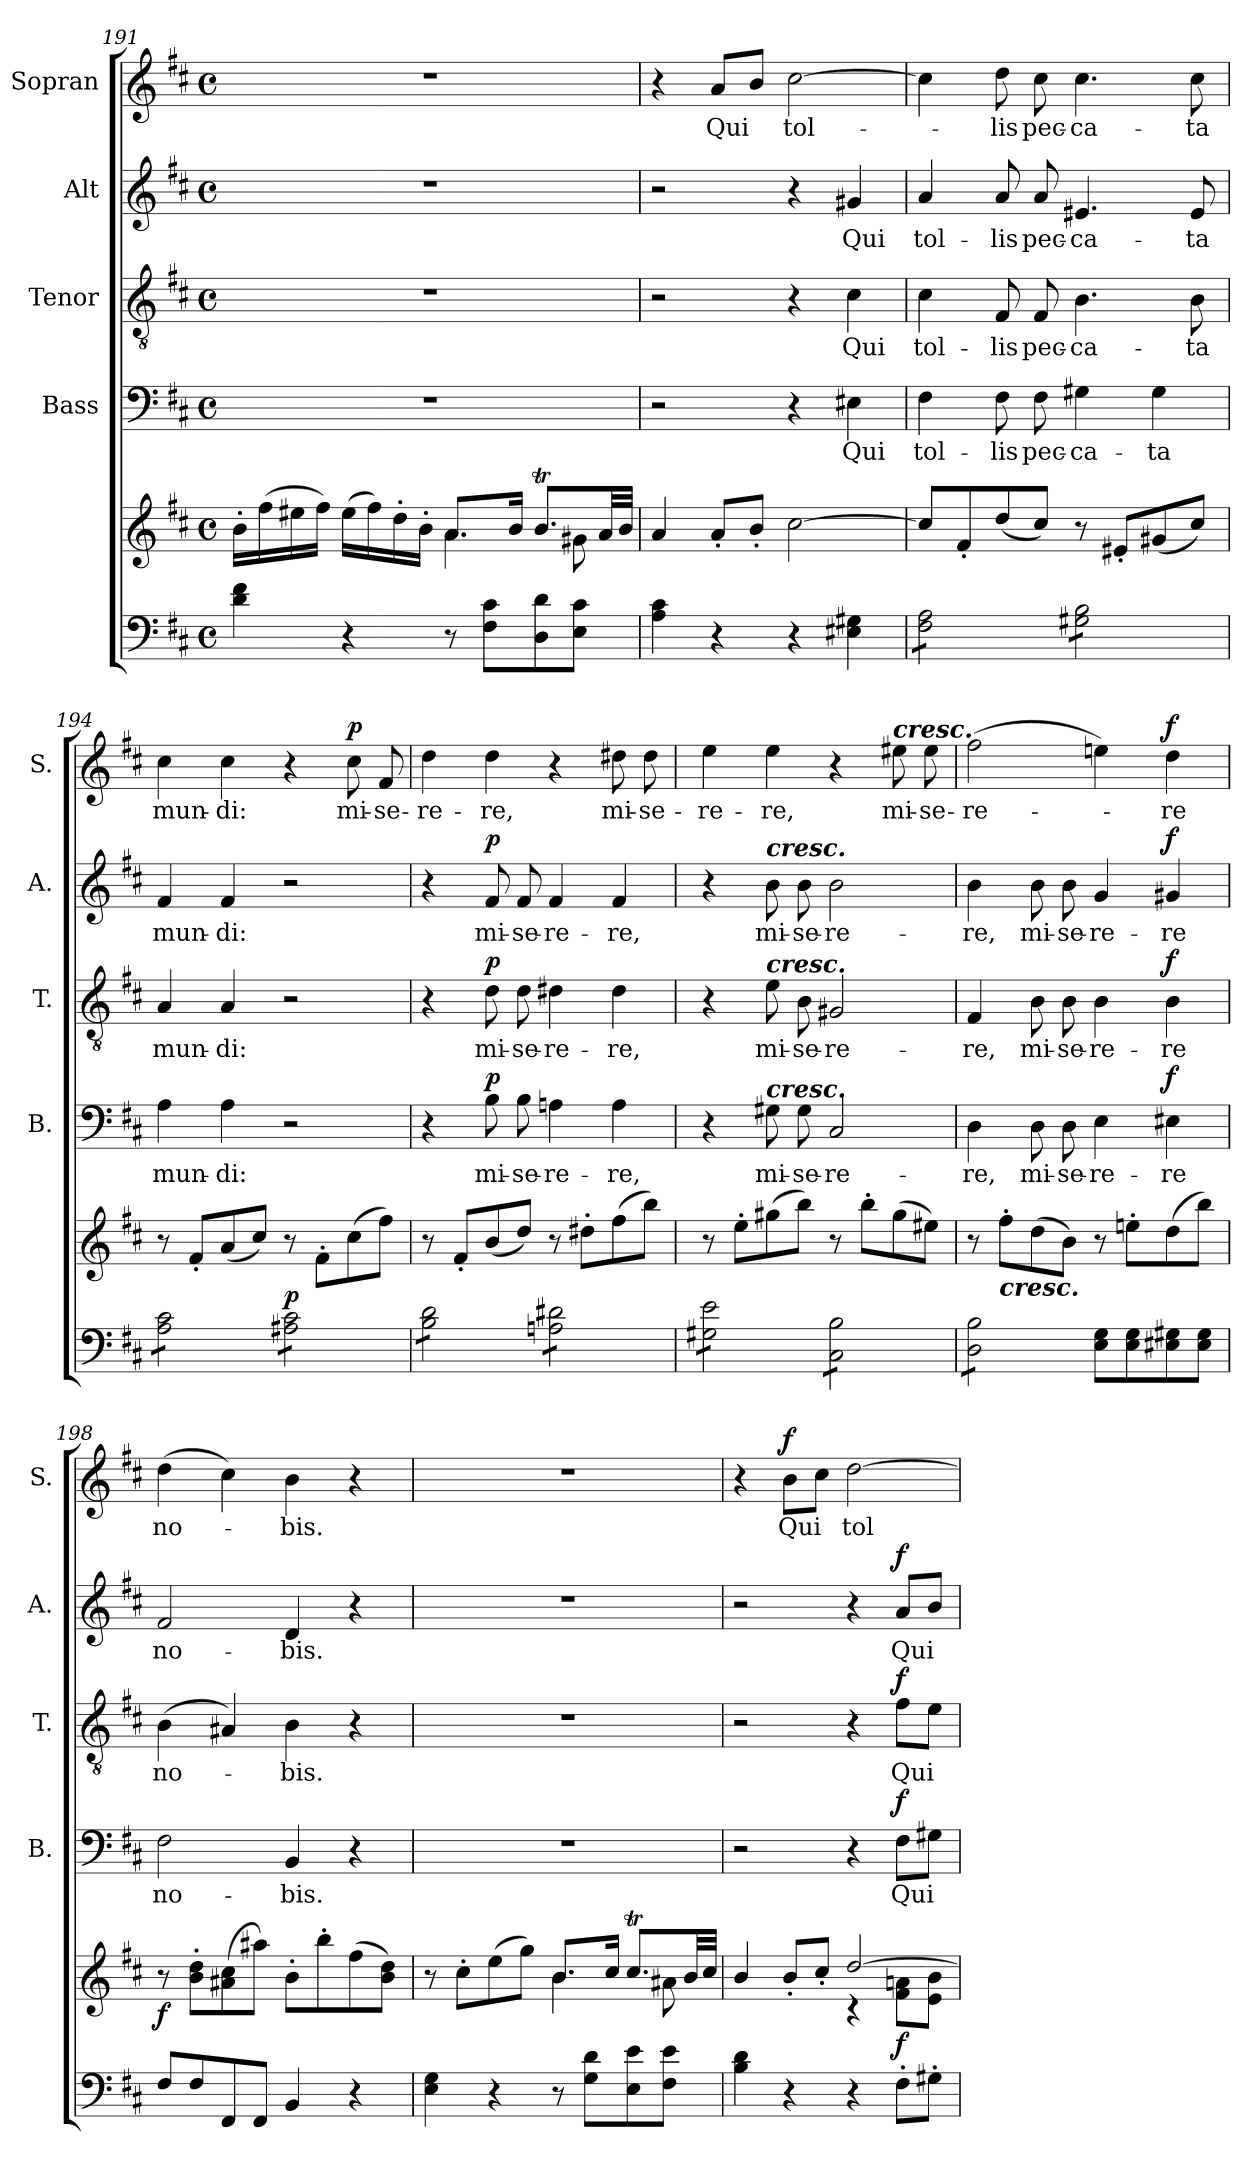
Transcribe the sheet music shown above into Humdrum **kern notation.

**kern	**kern	**dynam	**kern	**text	**dynam	**kern	**text	**dynam	**kern	**text	**dynam	**kern	**text	**dynam
*part5	*part5	*part5	*part4	*part4	*part4	*part3	*part3	*part3	*part2	*part2	*part2	*part1	*part1	*part1
*staff6	*staff5	*staff5/6	*staff4	*staff4	*staff4	*staff3	*staff3	*staff3	*staff2	*staff2	*staff2	*staff1	*staff1	*staff1
*	*	*	*I"Bass	*	*	*I"Tenor	*	*	*I"Alt	*	*	*I"Sopran	*	*
*	*	*	*I'B.	*	*	*I'T.	*	*	*I'A.	*	*	*I'S.	*	*
*clefF4	*clefG2	*	*clefF4	*	*	*clefGv2	*	*	*clefG2	*	*	*clefG2	*	*
*k[f#c#]	*k[f#c#]	*	*k[f#c#]	*	*	*k[f#c#]	*	*	*k[f#c#]	*	*	*k[f#c#]	*	*
*D:	*D:	*	*D:	*	*	*D:	*	*	*D:	*	*	*D:	*	*
*M4/4	*M4/4	*	*M4/4	*	*	*M4/4	*	*	*M4/4	*	*	*M4/4	*	*
*met(c)	*met(c)	*	*met(c)	*	*	*met(c)	*	*	*met(c)	*	*	*met(c)	*	*
=191	=191	=191	=191	=191	=191	=191	=191	=191	=191	=191	=191	=191	=191	=191
*	*^	*	*	*	*	*	*	*	*	*	*	*	*	*
4d\ 4f#\	16b'>\LL	2ryy	.	1r	.	.	1r	.	.	1r	.	.	1r	.	.
.	(>16ff#\	.	.	.	.	.	.	.	.	.	.	.	.	.	.
.	16ee#X\	.	.	.	.	.	.	.	.	.	.	.	.	.	.
.	16ff#\JJ)	.	.	.	.	.	.	.	.	.	.	.	.	.	.
4r	(>16ee#\LL	.	.	.	.	.	.	.	.	.	.	.	.	.	.
.	16ff#\)	.	.	.	.	.	.	.	.	.	.	.	.	.	.
.	16dd'>\	.	.	.	.	.	.	.	.	.	.	.	.	.	.
.	16b'>\JJ	.	.	.	.	.	.	.	.	.	.	.	.	.	.
8r	8.a/L	4.a\	.	.	.	.	.	.	.	.	.	.	.	.	.
8F#\ 8c#\L	.	.	.	.	.	.	.	.	.	.	.	.	.	.	.
.	16b/Jk	.	.	.	.	.	.	.	.	.	.	.	.	.	.
8D\ 8d\	8.bT/L	.	.	.	.	.	.	.	.	.	.	.	.	.	.
8E\ 8c#\J	.	8g#X\	.	.	.	.	.	.	.	.	.	.	.	.	.
.	32a/LL	.	.	.	.	.	.	.	.	.	.	.	.	.	.
.	32b/JJJ	.	.	.	.	.	.	.	.	.	.	.	.	.	.
*	*v	*v	*	*	*	*	*	*	*	*	*	*	*	*	*
=192	=192	=192	=192	=192	=192	=192	=192	=192	=192	=192	=192	=192	=192	=192
4A\ 4c#\	4a/	.	2r	.	.	2r	.	.	2r	.	.	4r	.	.
!	!	!	!	!	!	!	!	!	!	!	!	!	!LO:LY:b	!
4r	8a'</L	.	.	.	.	.	.	.	.	.	.	8a/L	Qui	.
.	8b'</J	.	.	.	.	.	.	.	.	.	.	8b/J	.	.
!	!	!	!	!	!	!	!	!	!	!	!	!	!LO:LY:b	!
4r	[2cc#\	.	4r	.	.	4r	.	.	4r	.	.	[2cc#\	tol-	.
!	!	!	!	!LO:LY:b	!	!	!LO:LY:b	!	!	!LO:LY:b	!	!	!	!
4E#X\ 4G#X\	.	.	4E#X\	Qui	.	4c#\	Qui	.	4g#X/	Qui	.	.	.	.
=193	=193	=193	=193	=193	=193	=193	=193	=193	=193	=193	=193	=193	=193	=193
!	!	!	!	!LO:LY:b	!	!	!LO:LY:b	!	!	!LO:LY:b	!	!	!	!
*tremolo	*	*	*	*	*	*	*	*	*	*	*	*	*	*
8F#\ 8A\L	8cc#/L]	.	4F#\	tol-	.	4c#\	tol-	.	4a/	tol-	.	4cc#\]	.	.
8F#\ 8A\	8f#'</	.	.	.	.	.	.	.	.	.	.	.	.	.
!	!	!	!	!LO:LY:b	!	!	!LO:LY:b	!	!	!LO:LY:b	!	!	!LO:LY:b	!
8F#\ 8A\	(<8dd/	.	8F#\	-lis	.	8F#/	-lis	.	8a/	-lis	.	8dd\	-lis	.
!	!	!	!	!LO:LY:b	!	!	!LO:LY:b	!	!	!LO:LY:b	!	!	!LO:LY:b	!
8F#\ 8A\J	8cc#/J)	.	8F#\	pec-	.	8F#/	pec-	.	8a/	pec-	.	8cc#\	pec-	.
!	!	!	!	!LO:LY:b	!	!	!LO:LY:b	!	!	!LO:LY:b	!	!	!LO:LY:b	!
8G#X\ 8B\L	8r	.	4G#X\	-ca-	.	4.B\	-ca-	.	4.e#X/	-ca-	.	4.cc#\	-ca-	.
8G#X\ 8B\	8e#X'</L	.	.	.	.	.	.	.	.	.	.	.	.	.
!	!	!	!	!LO:LY:b	!	!	!	!	!	!	!	!	!	!
8G#X\ 8B\	(<8g#X/	.	4G#\	-ta	.	.	.	.	.	.	.	.	.	.
!	!	!	!	!	!	!	!LO:LY:b	!	!	!LO:LY:b	!	!	!LO:LY:b	!
8G#X\ 8B\J	8cc#/J)	.	.	.	.	8B\	-ta	.	8e#/	-ta	.	8cc#\	-ta	.
!!LO:LB:g=z
=194	=194	=194	=194	=194	=194	=194	=194	=194	=194	=194	=194	=194	=194	=194
!	!	!	!	!LO:LY:b	!	!	!LO:LY:b	!	!	!LO:LY:b	!	!	!LO:LY:b	!
8A\ 8c#\L	8r	.	4A\	mun-	.	4A/	mun-	.	4f#/	mun-	.	4cc#\	mun-	.
8A\ 8c#\	8f#'</L	.	.	.	.	.	.	.	.	.	.	.	.	.
!	!	!	!	!LO:LY:b	!	!	!LO:LY:b	!	!	!LO:LY:b	!	!	!LO:LY:b	!
8A\ 8c#\	(<8a/	.	4A\	-di:	.	4A/	-di:	.	4f#/	-di:	.	4cc#\	-di:	.
8A\ 8c#\J	8cc#/J)	.	.	.	.	.	.	.	.	.	.	.	.	.
!	!	!LO:DY:a=2	!	!	!	!	!	!	!	!	!	!	!	!
8A#X\ 8c#\L	8r	p	2r	.	.	2r	.	.	2r	.	.	4r	.	.
8A#X\ 8c#\	8f#'>\L	.	.	.	.	.	.	.	.	.	.	.	.	.
!	!	!	!	!	!	!	!	!	!	!	!	!	!LO:LY:b	!LO:DY:a
8A#X\ 8c#\	(>8cc#\	.	.	.	.	.	.	.	.	.	.	8cc#\	mi-	p
!	!	!	!	!	!	!	!	!	!	!	!	!	!LO:LY:b	!
8A#X\ 8c#\J	8ff#\J)	.	.	.	.	.	.	.	.	.	.	8f#/	-se-	.
=195	=195	=195	=195	=195	=195	=195	=195	=195	=195	=195	=195	=195	=195	=195
!	!	!	!	!	!	!	!	!	!	!	!	!	!LO:LY:b	!
8B\ 8d\L	8r	.	4r	.	.	4r	.	.	4r	.	.	4dd\	-re-	.
8B\ 8d\	8f#'</L	.	.	.	.	.	.	.	.	.	.	.	.	.
!	!	!	!	!LO:LY:b	!LO:DY:a	!	!LO:LY:b	!LO:DY:a	!	!LO:LY:b	!LO:DY:a	!	!LO:LY:b	!
8B\ 8d\	(<8b/	.	8B\	mi-	p	8d\	mi-	p	8f#/	mi-	p	4dd\	-re,	.
!	!	!	!	!LO:LY:b	!	!	!LO:LY:b	!	!	!LO:LY:b	!	!	!	!
8B\ 8d\J	8dd/J)	.	8B\	-se-	.	8d\	-se-	.	8f#/	-se-	.	.	.	.
!	!	!	!	!LO:LY:b	!	!	!LO:LY:b	!	!	!LO:LY:b	!	!	!	!
8An\ 8d#X\L	8r	.	4An\	-re-	.	4d#X\	-re-	.	4f#/	-re-	.	4r	.	.
8An\ 8d#X\	8dd#X'>\L	.	.	.	.	.	.	.	.	.	.	.	.	.
!	!	!	!	!LO:LY:b	!	!	!LO:LY:b	!	!	!LO:LY:b	!	!	!LO:LY:b	!
8An\ 8d#X\	(>8ff#\	.	4A\	-re,	.	4d#\	-re,	.	4f#/	-re,	.	8dd#X\	mi-	.
!	!	!	!	!	!	!	!	!	!	!	!	!	!LO:LY:b	!
8An\ 8d#X\J	8bb\J)	.	.	.	.	.	.	.	.	.	.	8dd#\	-se-	.
=196	=196	=196	=196	=196	=196	=196	=196	=196	=196	=196	=196	=196	=196	=196
!	!	!	!	!	!	!	!	!	!	!	!	!	!LO:LY:b	!
8G#X\ 8e\L	8r	.	4r	.	.	4r	.	.	4r	.	.	4ee\	-re-	.
8G#X\ 8e\	8ee'>\L	.	.	.	.	.	.	.	.	.	.	.	.	.
!	!	!	!	!	!	!	!	!	!LO:TX:a:Bi:t=cresc.	!	!	!	!	!
!	!	!	!	!	!	!LO:TX:a:Bi:t=cresc.	!	!	!	!	!	!	!	!
!	!	!	!LO:TX:a:Bi:t=cresc.	!	!	!	!	!	!	!	!	!	!	!
!	!	!	!	!LO:LY:b	!	!	!LO:LY:b	!	!	!LO:LY:b	!	!	!LO:LY:b	!
8G#X\ 8e\	(>8gg#X\	.	8G#X\	mi-	.	8e\	mi-	.	8b\	mi-	.	4ee\	-re,	.
!	!	!	!	!LO:LY:b	!	!	!LO:LY:b	!	!	!LO:LY:b	!	!	!	!
8G#X\ 8e\J	8bb\J)	.	8G#\	-se-	.	8B\	-se-	.	8b\	-se-	.	.	.	.
!	!	!	!	!LO:LY:b	!	!	!LO:LY:b	!	!	!LO:LY:b	!	!	!	!
8C#\ 8B\L	8r	.	2C#/	-re-	.	2G#X/	-re-	.	2b\	-re-	.	4r	.	.
8C#\ 8B\	8bb'>\L	.	.	.	.	.	.	.	.	.	.	.	.	.
!	!	!	!	!	!	!	!	!	!	!	!	!LO:TX:a:Bi:t=cresc.	!	!
!	!	!	!	!	!	!	!	!	!	!	!	!	!LO:LY:b	!
8C#\ 8B\	(>8gg#\	.	.	.	.	.	.	.	.	.	.	8ee#X\	mi-	.
!	!	!	!	!	!	!	!	!	!	!	!	!	!LO:LY:b	!
8C#\ 8B\J	8ee#X\J)	.	.	.	.	.	.	.	.	.	.	8ee#\	-se-	.
=197	=197	=197	=197	=197	=197	=197	=197	=197	=197	=197	=197	=197	=197	=197
!	!	!	!	!LO:LY:b	!	!	!LO:LY:b	!	!	!LO:LY:b	!	!	!LO:LY:b	!
8D\ 8B\L	8r	.	4D\	-re,	.	4F#/	-re,	.	4b\	-re,	.	(>2ff#\	-re-	.
!	!LO:TX:b:Bi:t=cresc.	!	!	!	!	!	!	!	!	!	!	!	!	!
8D\ 8B\	8ff#'>\L	.	.	.	.	.	.	.	.	.	.	.	.	.
!	!	!	!	!LO:LY:b	!	!	!LO:LY:b	!	!	!LO:LY:b	!	!	!	!
8D\ 8B\	(>8dd\	.	8D\	mi-	.	8B\	mi-	.	8b\	mi-	.	.	.	.
!	!	!	!	!LO:LY:b	!	!	!LO:LY:b	!	!	!LO:LY:b	!	!	!	!
8D\ 8B\J	8b\J)	.	8D\	-se-	.	8B\	-se-	.	8b\	-se-	.	.	.	.
*Xtremolo	*	*	*	*	*	*	*	*	*	*	*	*	*	*
!	!	!	!	!LO:LY:b	!	!	!LO:LY:b	!	!	!LO:LY:b	!	!	!	!
8E\ 8G\L	8r	.	4E\	-re-	.	4B\	-re-	.	4g/	-re-	.	4een\)	.	.
8E\ 8G\	8een'>\L	.	.	.	.	.	.	.	.	.	.	.	.	.
!	!	!	!	!LO:LY:b	!LO:DY:a	!	!LO:LY:b	!LO:DY:a	!	!LO:LY:b	!LO:DY:a	!	!LO:LY:b	!LO:DY:a
8E#X\ 8G#X\	(>8dd\	.	4E#X\	-re	f	4B\	-re	f	4g#X/	-re	f	4dd\	-re	f
8E#\ 8G#\J	8bb\J)	.	.	.	.	.	.	.	.	.	.	.	.	.
!!LO:PB:g=z
=198	=198	=198	=198	=198	=198	=198	=198	=198	=198	=198	=198	=198	=198	=198
!	!	!LO:DY:b	!	!LO:LY:b	!	!	!LO:LY:b	!	!	!LO:LY:b	!	!	!LO:LY:b	!
8F#/L	8r	f	2F#\	no-	.	(>4B\	no-	.	2f#/	no-	.	(>4dd\	no-	.
8F#/	8b\'> 8dd\'>L	.	.	.	.	.	.	.	.	.	.	.	.	.
8FF#/	(>8a#X\ 8cc#\	.	.	.	.	4A#X/)	.	.	.	.	.	4cc#\)	.	.
8FF#/J	8aa#X\J)	.	.	.	.	.	.	.	.	.	.	.	.	.
!	!	!	!	!LO:LY:b	!	!	!LO:LY:b	!	!	!LO:LY:b	!	!	!LO:LY:b	!
4BB/	8b'>\L	.	4BB/	-bis.	.	4B\	-bis.	.	4d/	-bis.	.	4b\	-bis.	.
.	8bb'>\	.	.	.	.	.	.	.	.	.	.	.	.	.
4r	(>8ff#\	.	4r	.	.	4r	.	.	4r	.	.	4r	.	.
.	8b\ 8dd\J)	.	.	.	.	.	.	.	.	.	.	.	.	.
=199	=199	=199	=199	=199	=199	=199	=199	=199	=199	=199	=199	=199	=199	=199
*	*^	*	*	*	*	*	*	*	*	*	*	*	*	*
4E\ 4G\	8r	2ryy	.	1r	.	.	1r	.	.	1r	.	.	1r	.	.
.	8cc#'>\L	.	.	.	.	.	.	.	.	.	.	.	.	.	.
4r	(>8ee\	.	.	.	.	.	.	.	.	.	.	.	.	.	.
.	8gg\J)	.	.	.	.	.	.	.	.	.	.	.	.	.	.
8r	8.b/L	4.b\	.	.	.	.	.	.	.	.	.	.	.	.	.
8G\ 8d\L	.	.	.	.	.	.	.	.	.	.	.	.	.	.	.
.	16cc#/Jk	.	.	.	.	.	.	.	.	.	.	.	.	.	.
8E\ 8e\	8.cc#t/L	.	.	.	.	.	.	.	.	.	.	.	.	.	.
8F#\ 8e\J	.	8a#X\	.	.	.	.	.	.	.	.	.	.	.	.	.
.	32b/LL	.	.	.	.	.	.	.	.	.	.	.	.	.	.
.	32cc#/JJJ	.	.	.	.	.	.	.	.	.	.	.	.	.	.
=200	=200	=200	=200	=200	=200	=200	=200	=200	=200	=200	=200	=200	=200	=200	=200
4B\ 4d\	4b/	2ryy	.	2r	.	.	2r	.	.	2r	.	.	4r	.	.
!	!	!	!	!	!	!	!	!	!	!	!	!	!	!LO:LY:b	!LO:DY:a
4r	8b'>/L	.	.	.	.	.	.	.	.	.	.	.	8b\L	Qui	f
.	8cc#'>/J	.	.	.	.	.	.	.	.	.	.	.	8cc#\J	.	.
!	!	!	!	!	!	!	!	!	!	!	!	!	!	!LO:LY:b	!
4r	[>2dd/	4rc	.	4r	.	.	4r	.	.	4r	.	.	[2dd\	tol-	.
!	!	!	!LO:DY:a=2	!	!LO:LY:b	!LO:DY:a	!	!LO:LY:b	!LO:DY:a	!	!LO:LY:b	!LO:DY:a	!	!	!
8F#'>\L	.	8f#\ 8an\L	f	8F#\L	Qui	f	8f#\L	Qui	f	8a/L	Qui	f	.	.	.
8G#X'>\J	.	8e\ 8b\J	.	8G#X\J	.	.	8e\J	.	.	8b/J	.	.	.	.	.
*	*v	*v	*	*	*	*	*	*	*	*	*	*	*	*	*
=	=	=	=	=	=	=	=	=	=	=	=	=	=	=
*-	*-	*-	*-	*-	*-	*-	*-	*-	*-	*-	*-	*-	*-	*-
